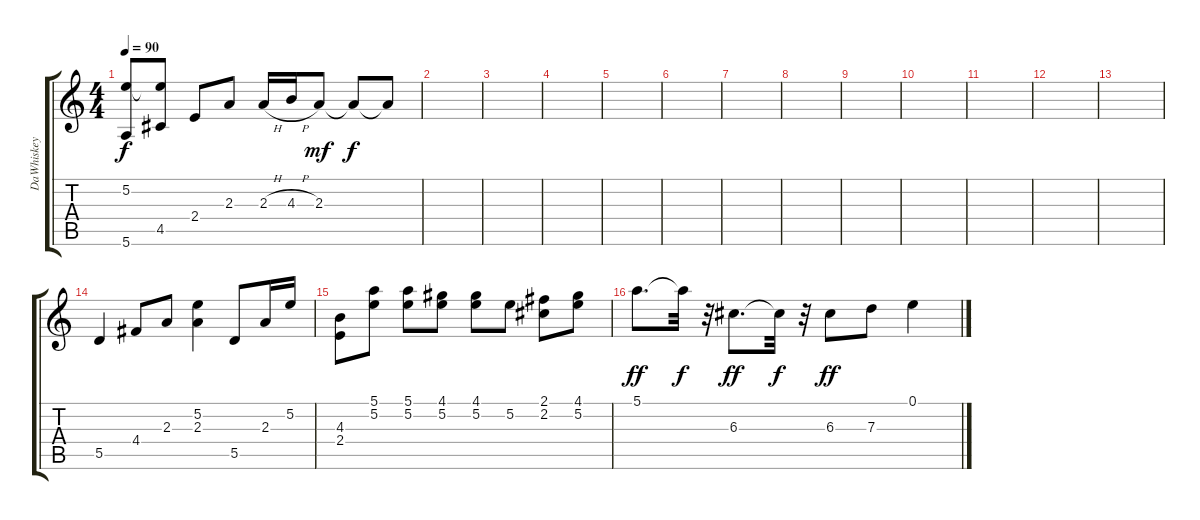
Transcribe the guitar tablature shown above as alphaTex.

\track ("DaWhiskey" "DaWhiskey") {instrument distortionguitar}
\staff {score tabs}
\tuning (E4 B3 G3 D3 A2 E2) {hide}
\ts (4 4)
\tempo 90
\clef g2
\ks c
(5.2{t} 5.6).8{dy f} (5.2{t} 4.5).8 2.4.8 2.3.8 2.3{h}.16 4.3{h}.16 2.3.8{dy mf} 2.3{t}.8{dy f} 2.3{t}.8 |
|
|
|
|
|
|
|
|
|
|
|
|
5.5.4 4.4.8 2.3.8 (5.2 2.3).4 5.5.8 2.3.16 5.2.16 |
(4.3 2.4).8 (5.1 5.2).8 (5.1 5.2).8 (4.1 5.2).8 (4.1 5.2).8 5.2.8 (2.1 2.2).8 (4.1 5.2).8 |
5.1.8{d dy ff} 5.1{t}.32{dy f} r.32 6.3.8{d dy ff} 6.3{t}.32{dy f} r.32 6.3.8{dy ff} 7.3.8 0.1.4
